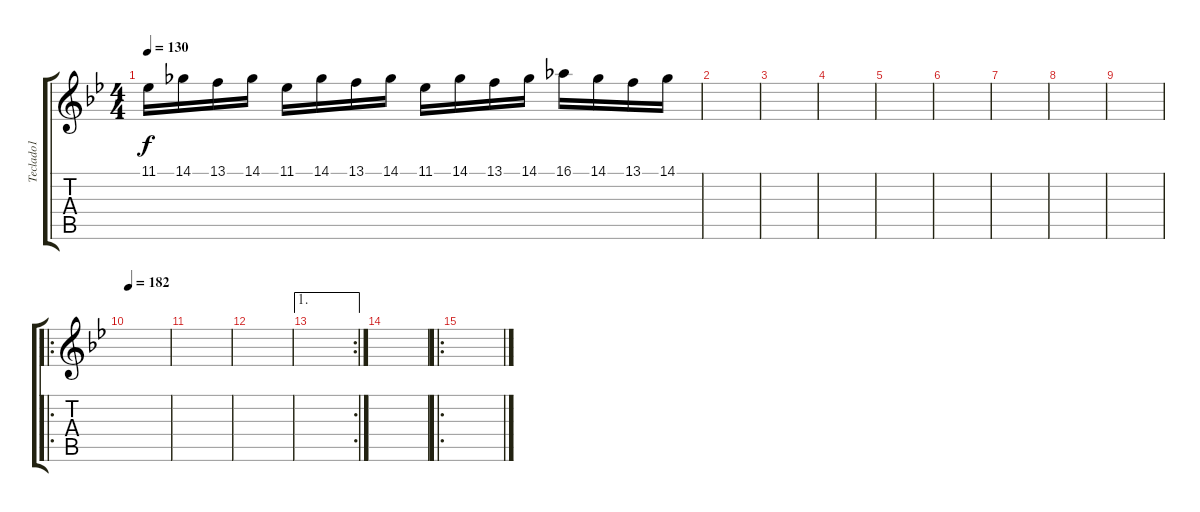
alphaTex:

\track ("Teclado1" "Teclado1") {instrument churchorgan}
\staff {score tabs}
\tuning (E4 B3 G3 D3 A2 E2) {hide}
\ts (4 4)
\tempo 130
\clef g2
\ks gminor
11.1.16{dy f} 14.1.16 13.1.16 14.1.16 11.1.16 14.1.16 13.1.16 14.1.16 11.1.16 14.1.16 13.1.16 14.1.16 16.1.16 14.1.16 13.1.16 14.1.16 |
|
|
|
|
|
|
|
|
\ro
\tempo 182
|
|
|
\ae 1
\rc 2
|
|
\ro
